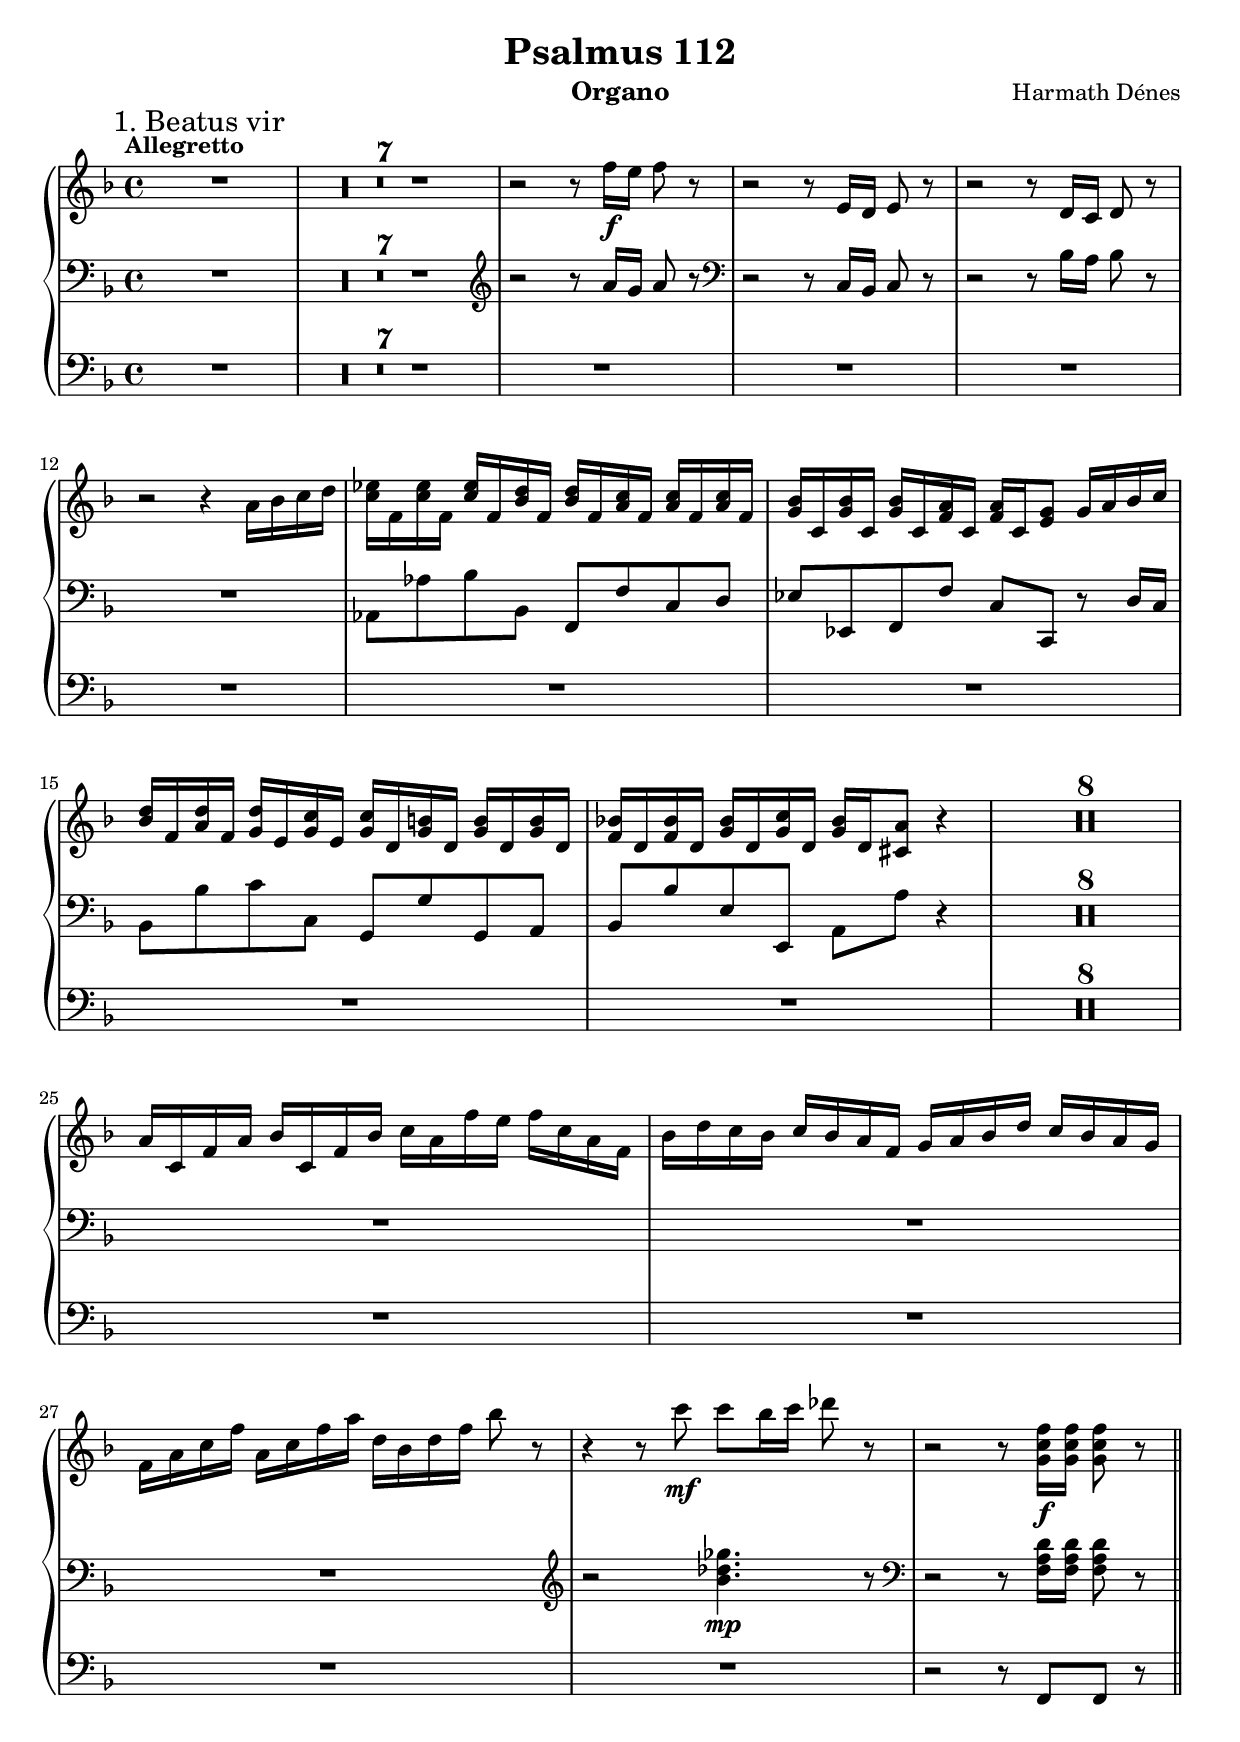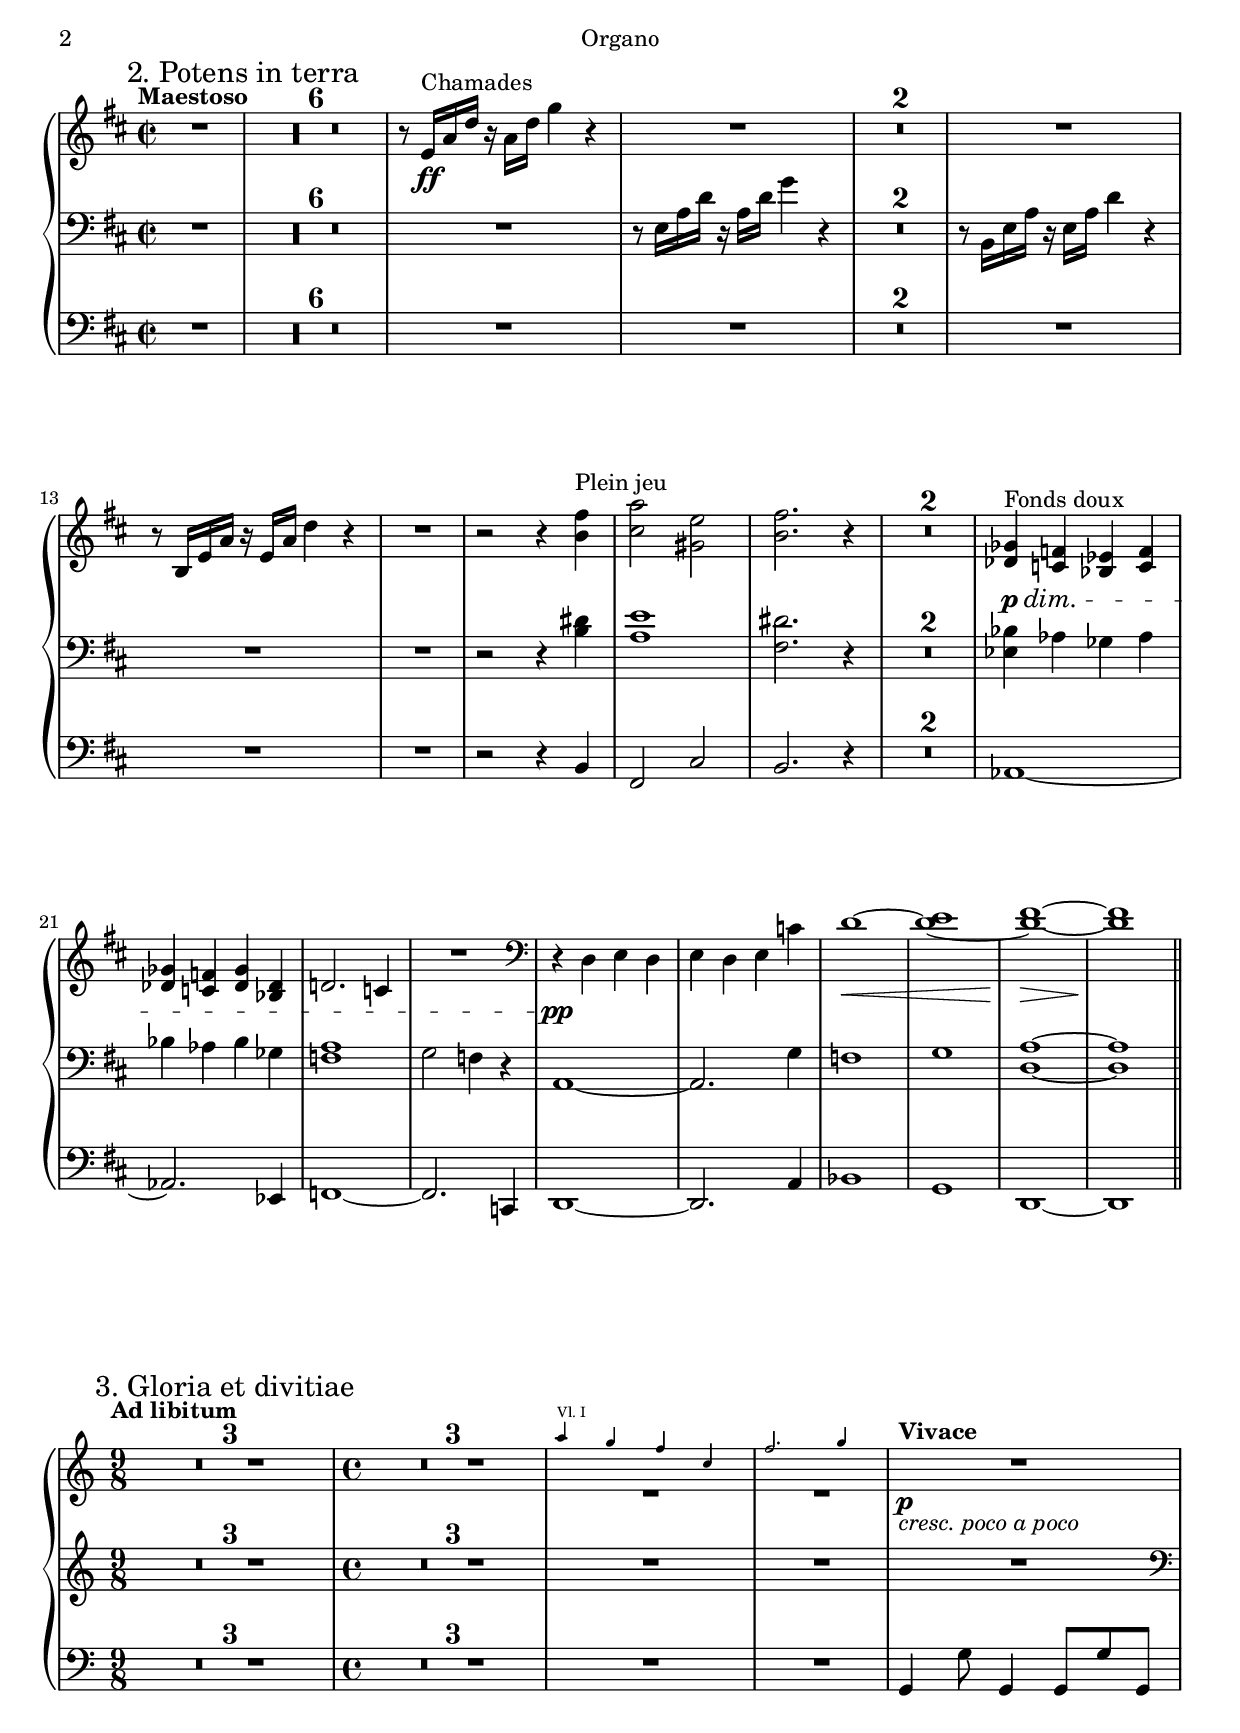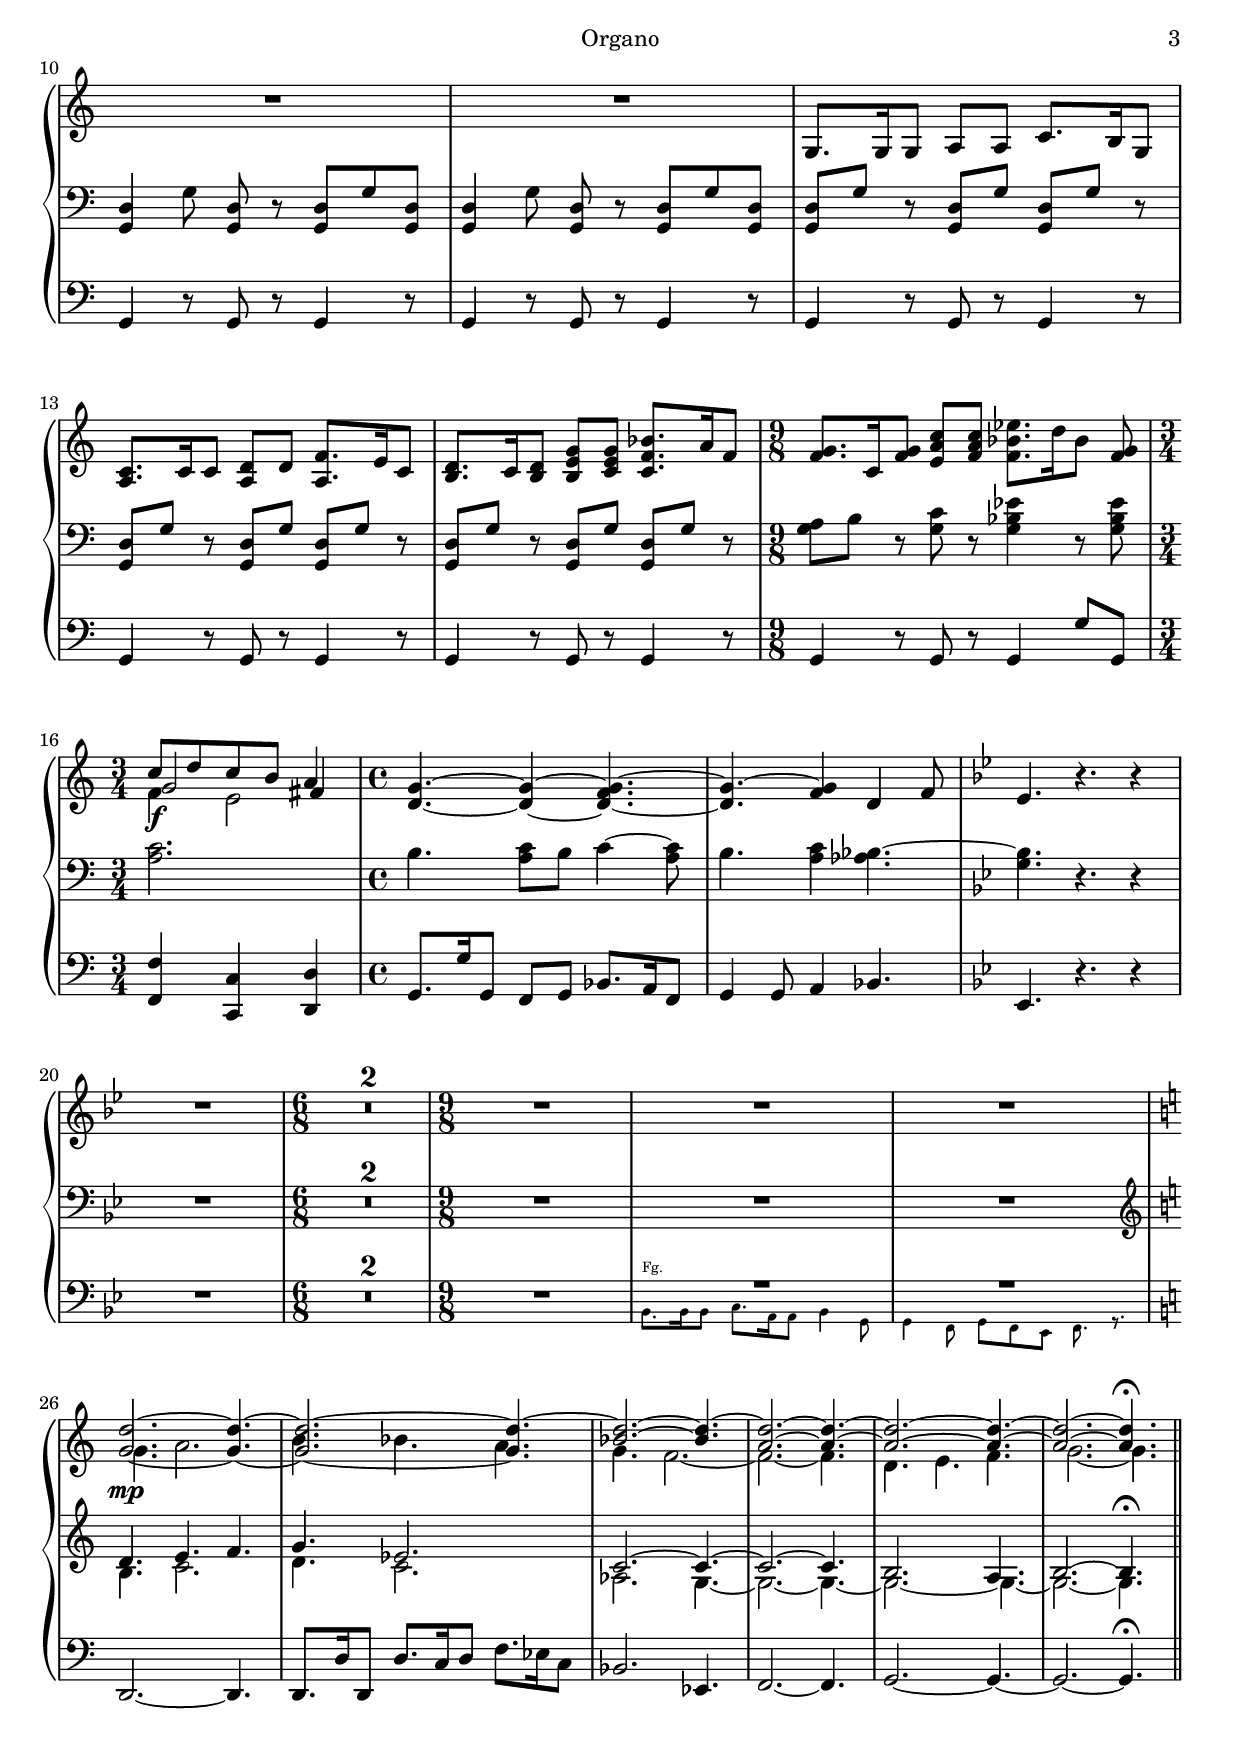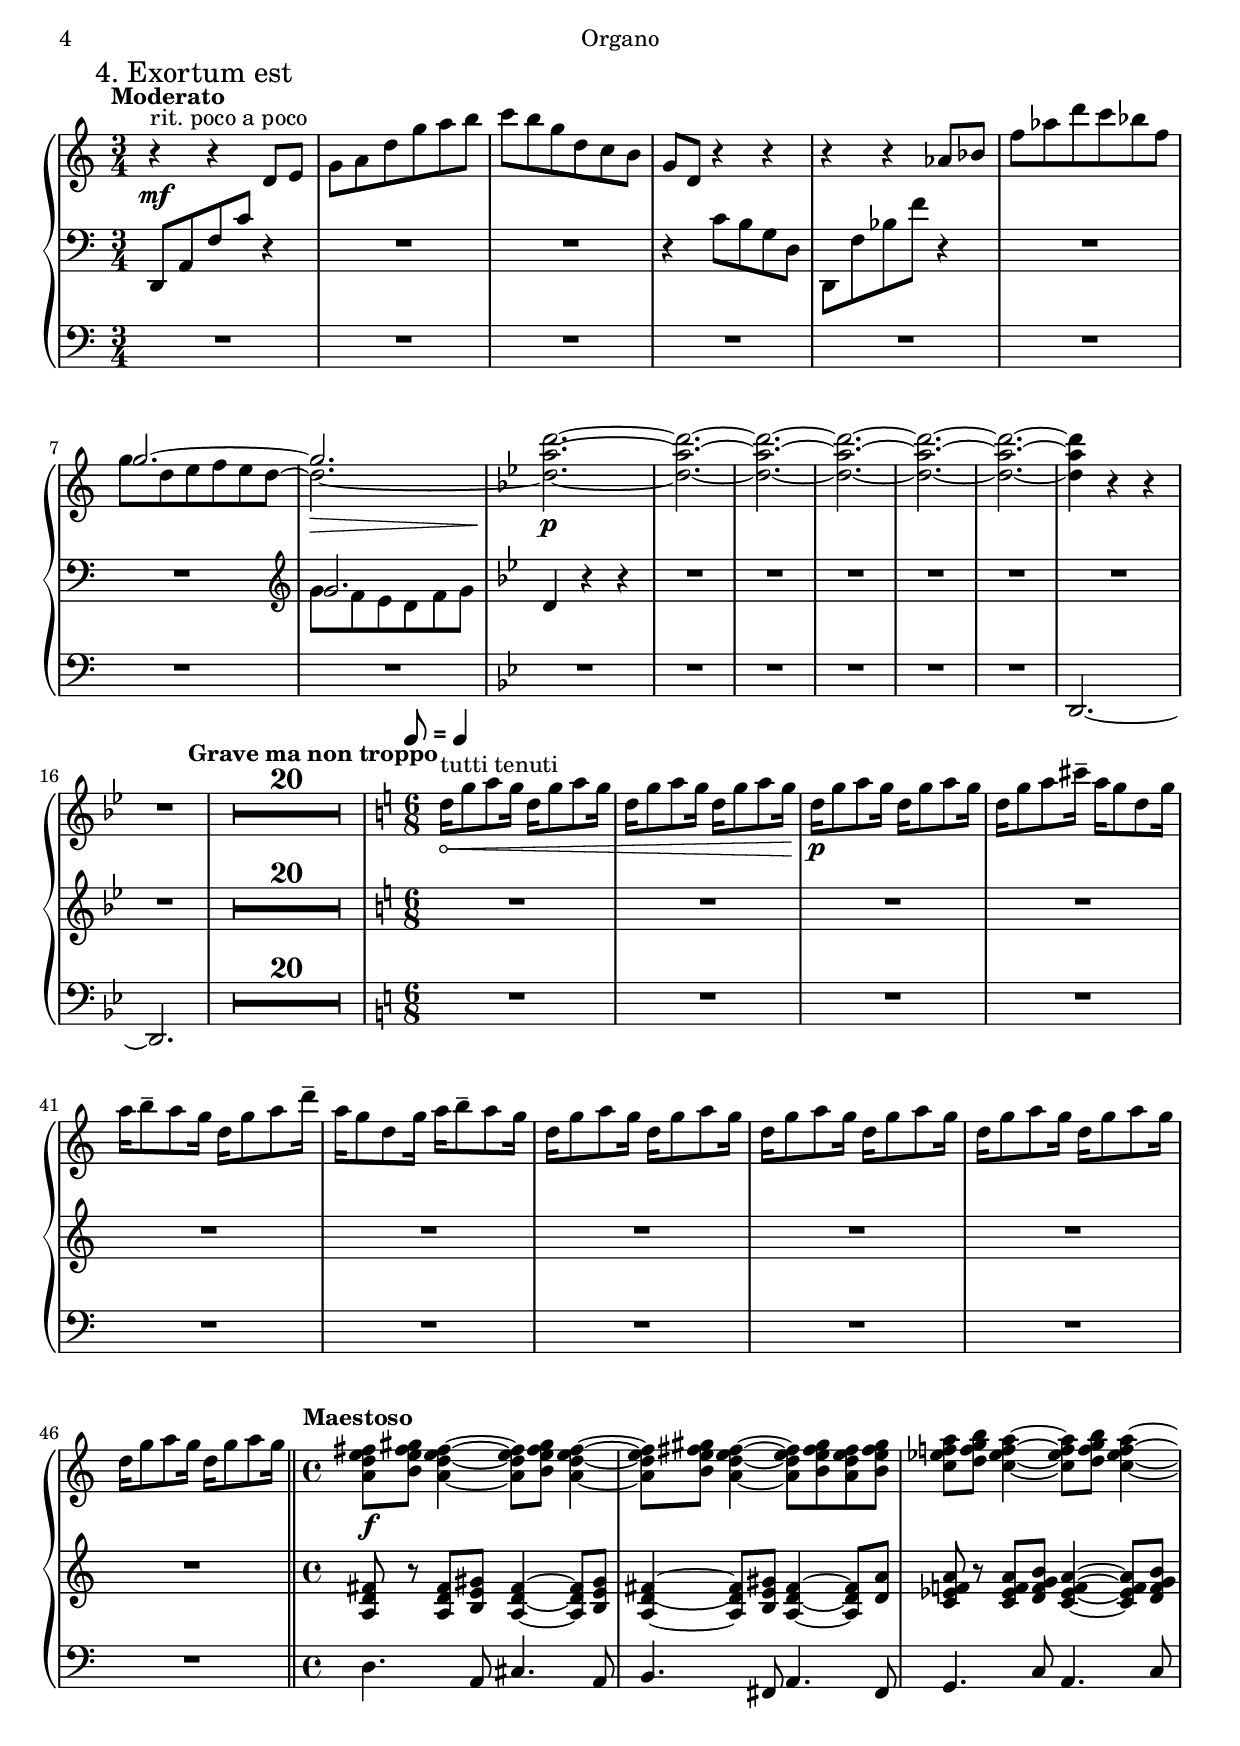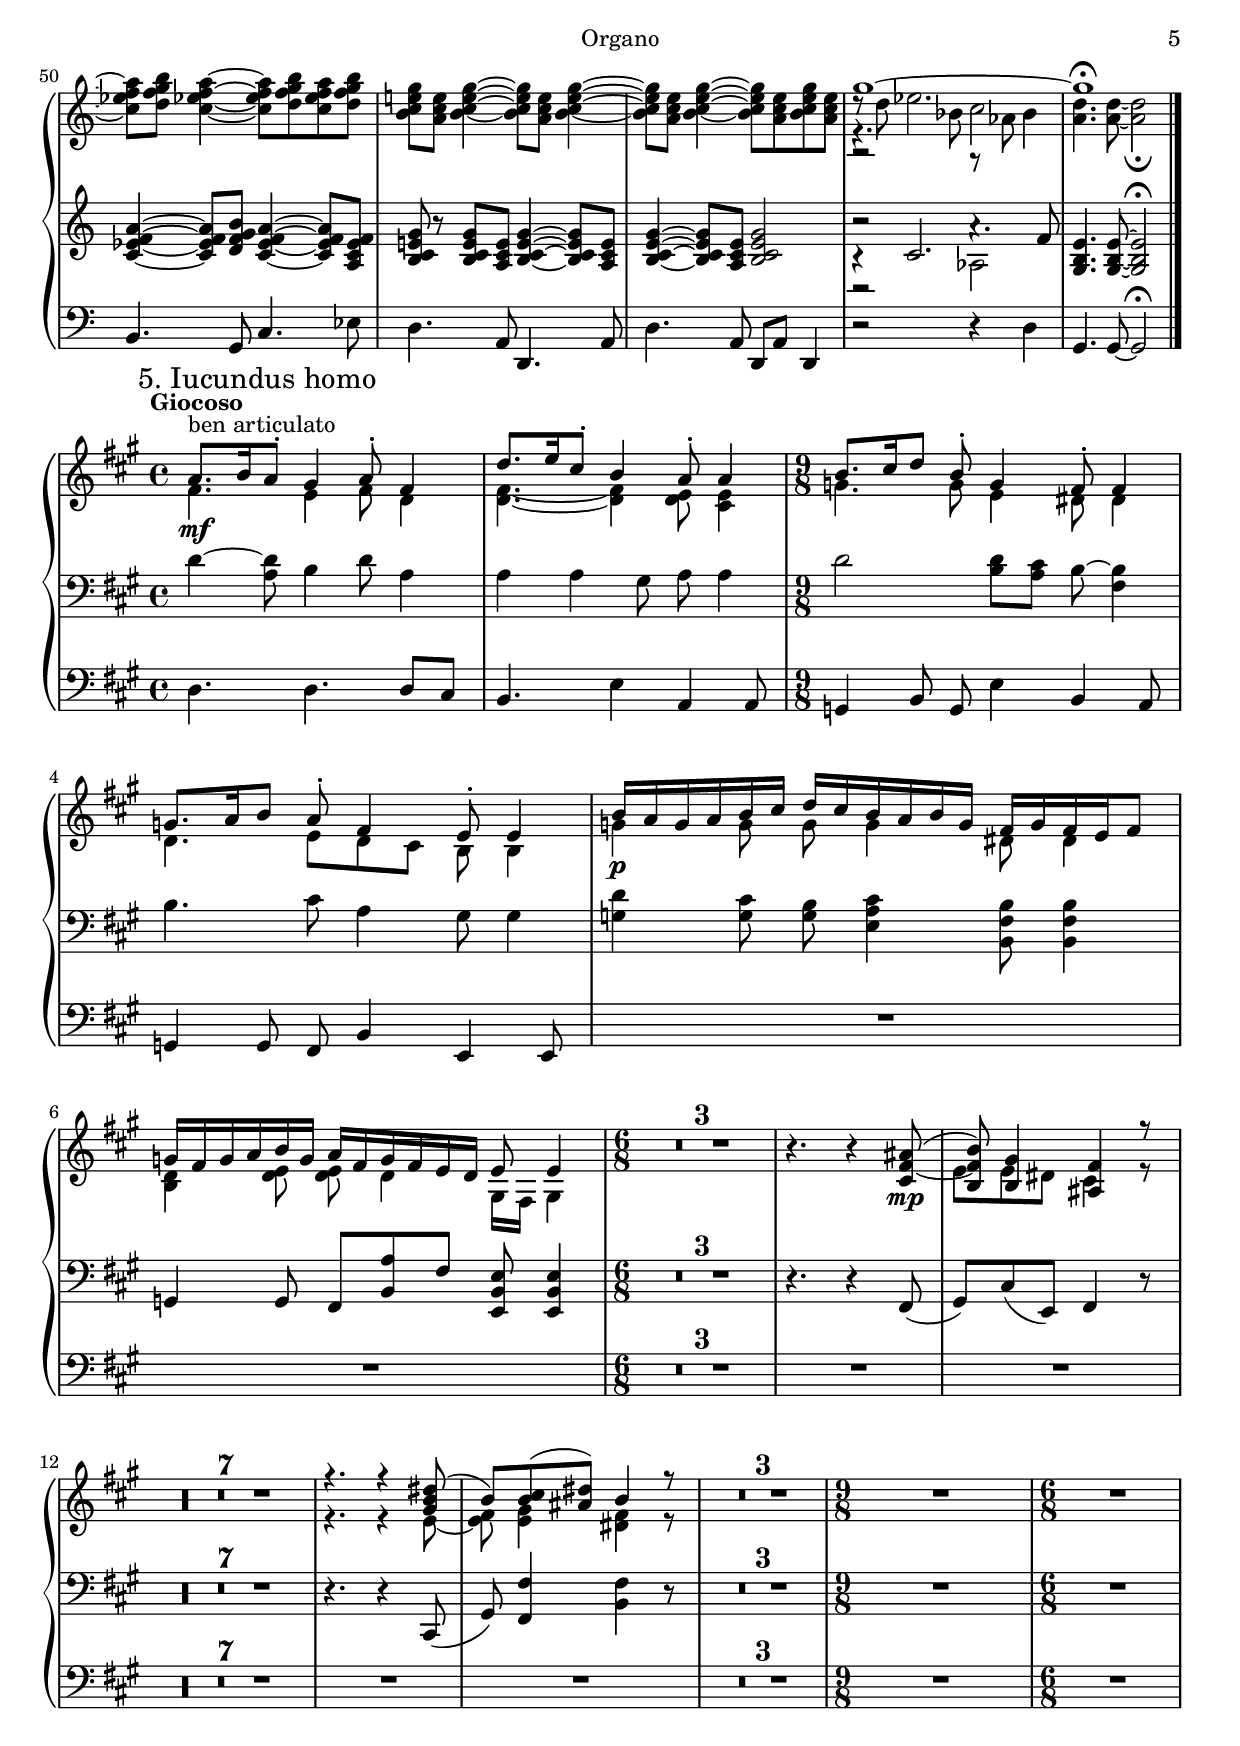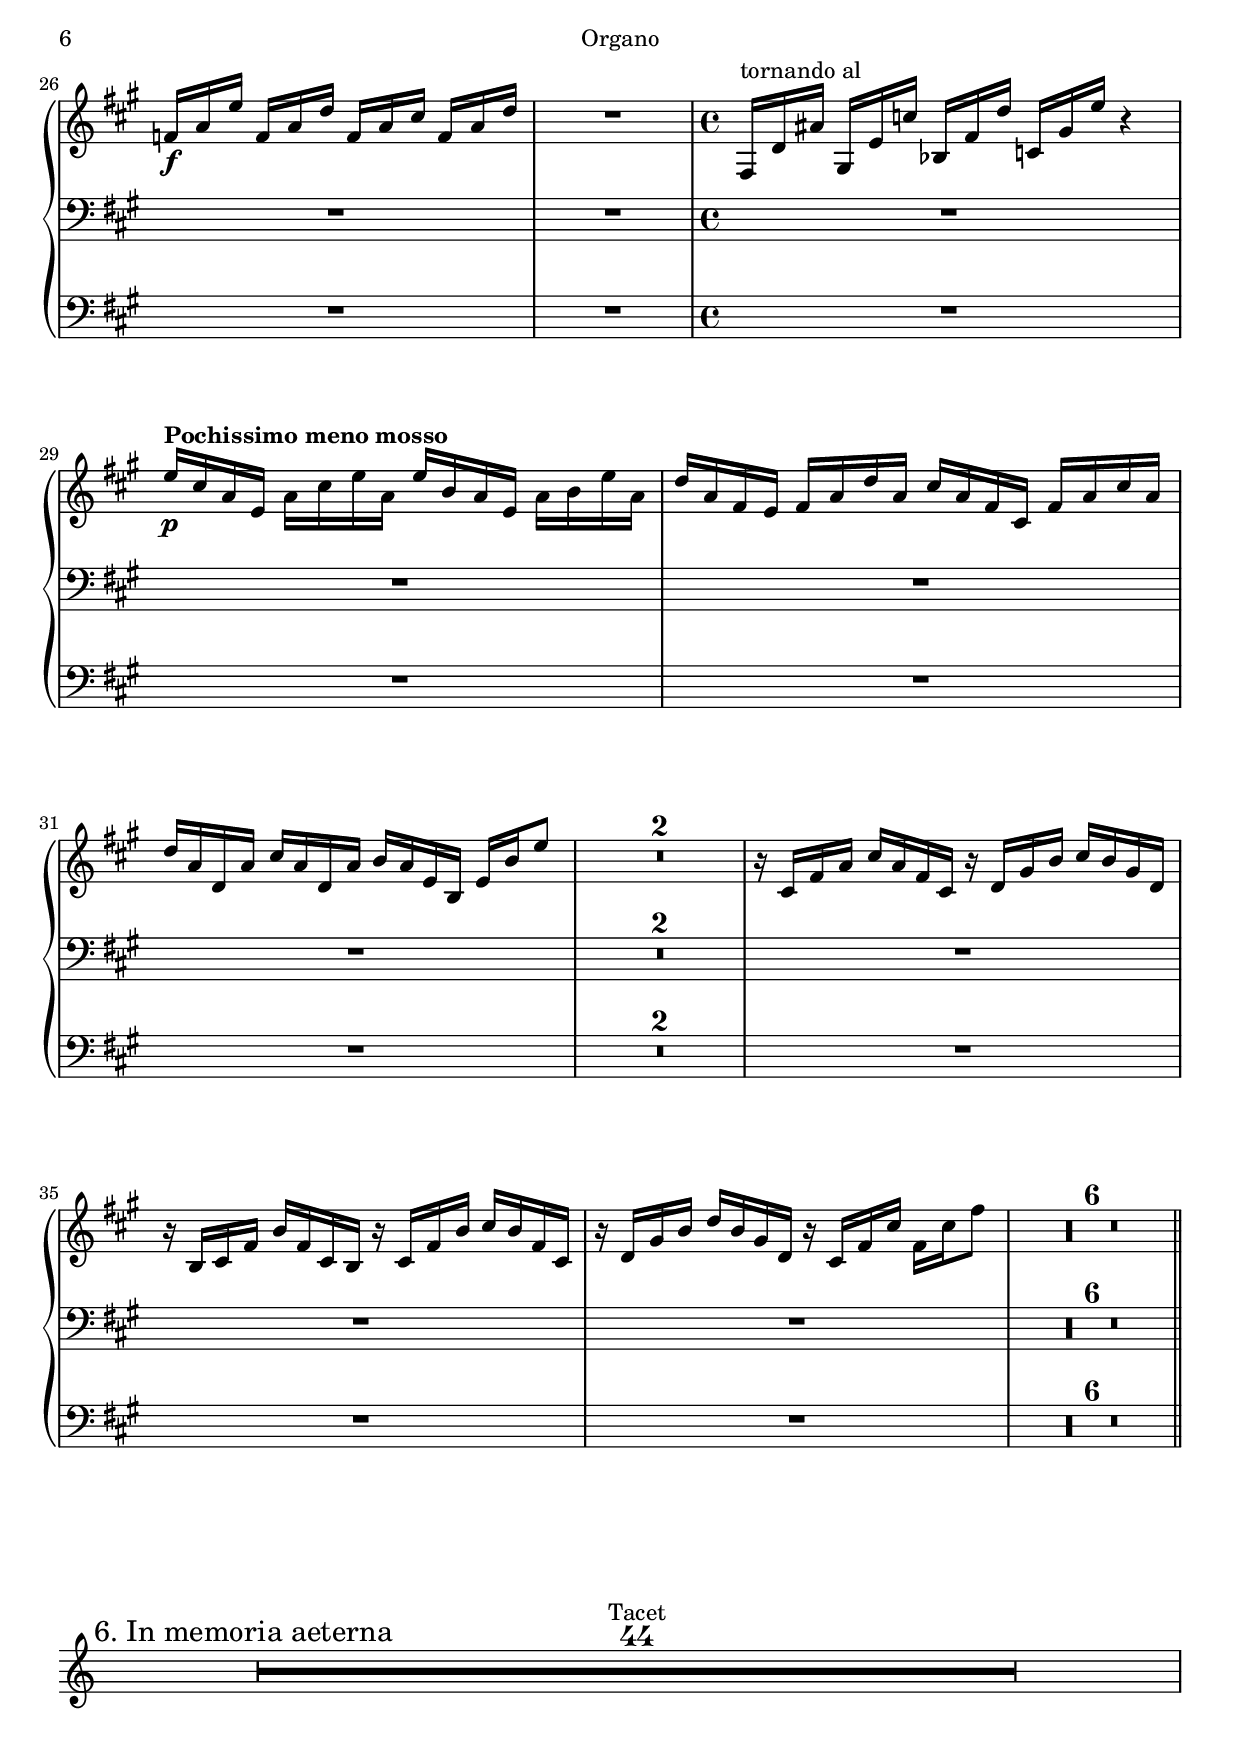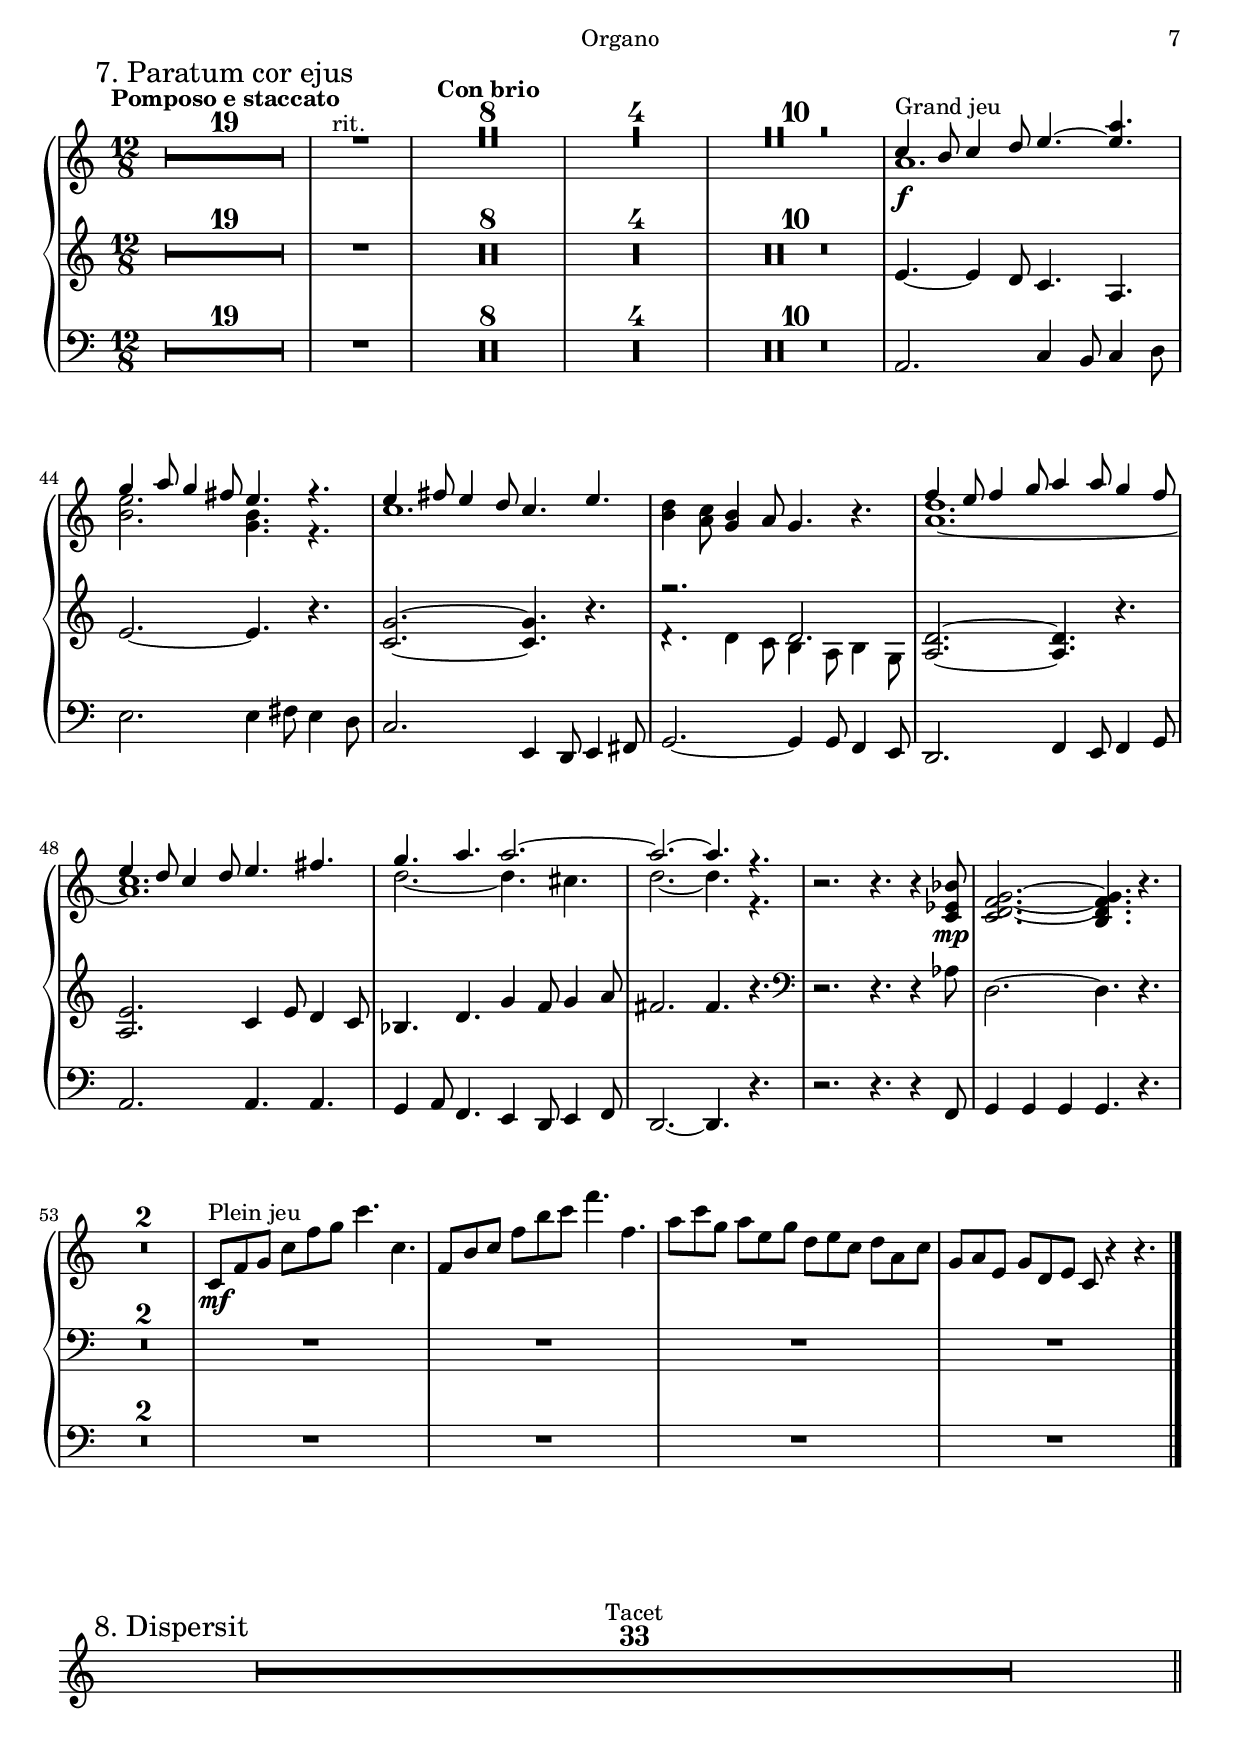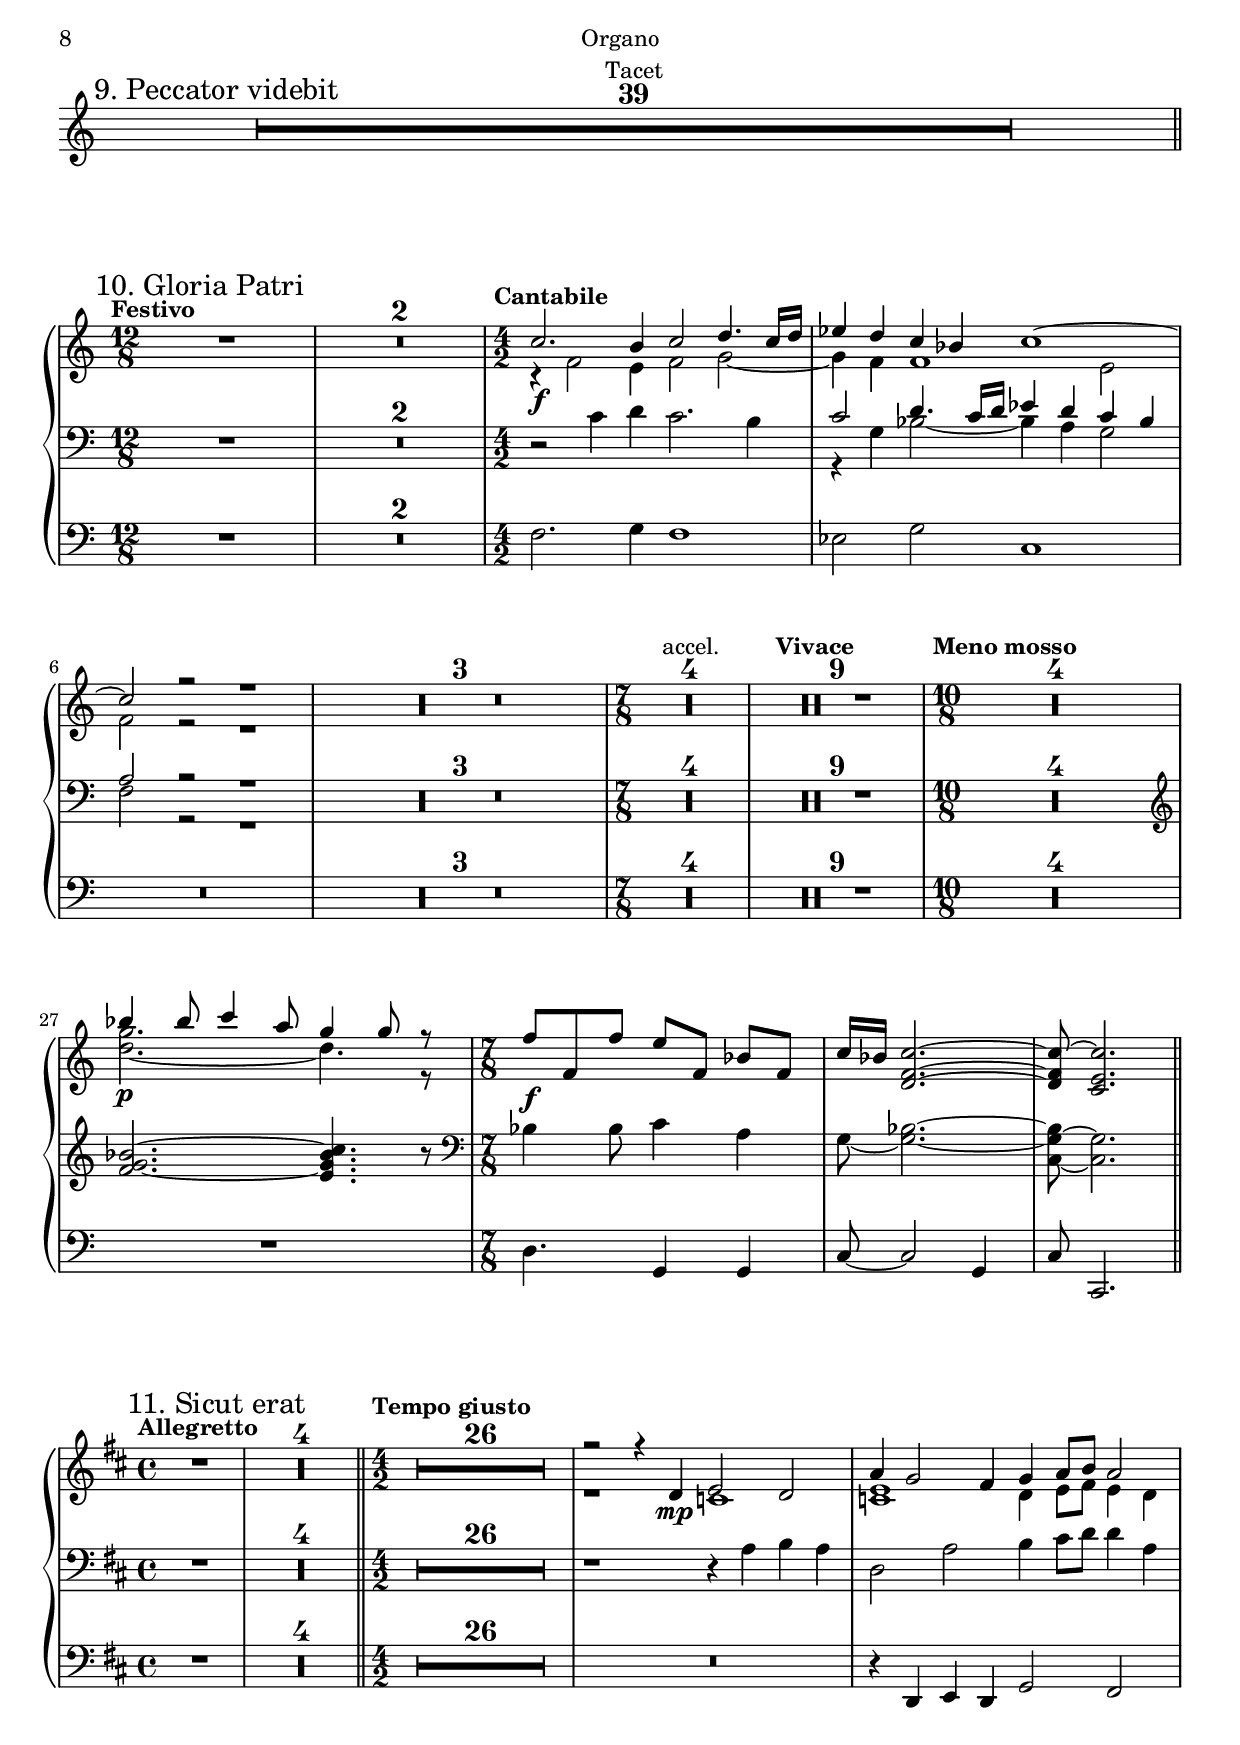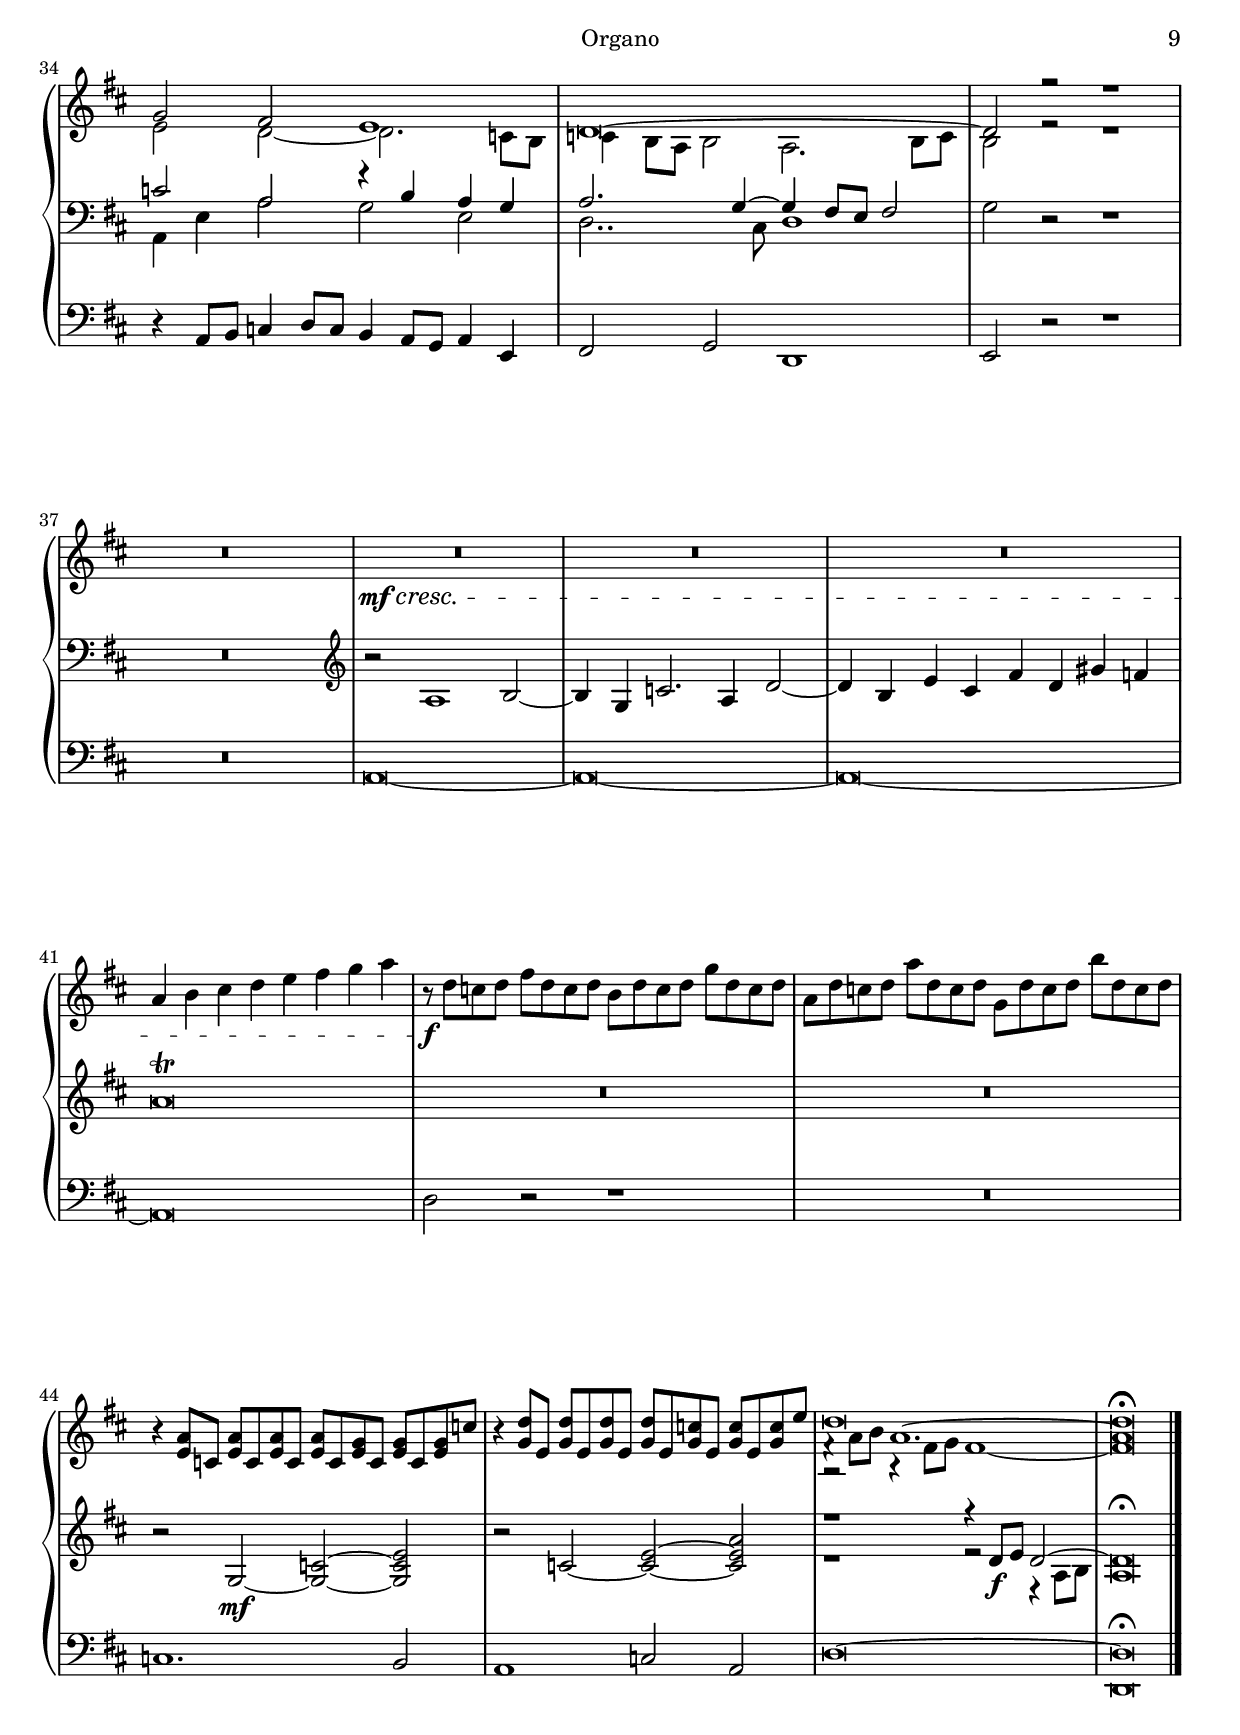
\include "Common.ily"

\header {
	instrument = "Organo"
}

\paper {
	page-breaking = #ly:page-turn-breaking
}

\score {
			\new PianoStaff \with { \consists "Page_turn_engraver" } <<
            \context Staff = "1" << 
            	\removeWithTag #'score \AGlobal
                \context Voice = "AOrganoMD" { \AOrganoMD }
                >> \context Staff = "2" <<
                \context Voice = "AOrganoMS" { \AOrganoMS }
                >> \context Staff = "3" <<
                \context Voice = "AOrganoPed" { \AOrganoPed }
                >>
            >>
}
\score {
			\new PianoStaff \with { \consists "Page_turn_engraver" } <<
            \context Staff = "1" <<
            	\removeWithTag #'score \BGlobal 
                \context Voice = "BOrganoMD" { \BOrganoMD }
                >> \context Staff = "2" <<
                \context Voice = "BOrganoMS" { \BOrganoMS }
                >> \context Staff = "3" <<
                \context Voice = "BOrganoPed" { \BOrganoPed }
                >>
            >>
}
\score {
	        \new PianoStaff \with { \consists "Page_turn_engraver" } <<
            \context Staff = "1" << 
            	\removeWithTag #'score \CGlobal
                \context Voice = "COrganoMDSopra" { \COrganoMDSopra }
                \context Voice = "COrganoMDSotto" { \COrganoMDSotto }
                \context Voice = "COrganoMDMezzo" { \COrganoMDMezzo }
                >> \context Staff = "2" <<
                \context Voice = "COrganoMSSopra" { \COrganoMSSopra }
                \context Voice = "COrganoMSSotto" { \COrganoMSSotto }
                >> \context Staff = "3" <<
                \context Voice = "COrganoPed" { \COrganoPed }
                >>
            >>
}
\score {
	        \new PianoStaff \with { \consists "Page_turn_engraver" } <<
            \context Staff = "1" <<
            	\removeWithTag #'score \DGlobal 
                \context Voice = "DOrganoMDSopra" { \DOrganoMDSopra }
                \context Voice = "DOrganoMDMezzoSopra" { \DOrganoMDMezzoSopra }
                \context Voice = "DOrganoMDMezzoSotto" { \DOrganoMDMezzoSotto }
                \context Voice = "DOrganoMDSotto" { \DOrganoMDSotto }
                >> \context Staff = "2" <<
                \context Voice = "DOrganoMSSopra" { \DOrganoMSSopra }
                \context Voice = "DOrganoMSMezzo" { \DOrganoMSMezzo }
                \context Voice = "DOrganoMSSotto" { \DOrganoMSSotto }
                >> \context Staff = "3" <<
                \context Voice = "DOrganoPed" { \DOrganoPed }
                >>
            >>
}
\score {
	        \new PianoStaff \with { \consists "Page_turn_engraver" } <<
            \context Staff = "1" <<
            	\removeWithTag #'score \EGlobal 
                \context Voice = "EOrganoMDSopra" { \EOrganoMDSopra }
                \context Voice = "EOrganoMDSotto" { \EOrganoMDSotto }
                >> \context Staff = "2" <<
                \context Voice = "EOrganoMS" { \EOrganoMS }
                >> \context Staff = "3" <<
                \context Voice = "EOrganoPed" { \EOrganoPed }
                >>
            >>
}
\score {
	\new Staff <<
		\FHeader
		\FTacet
	>>	
}
\score {
	        \new PianoStaff \with { \consists "Page_turn_engraver" } <<
            \context Staff = "1" <<
            	\removeWithTag #'score \GGlobal 
                \context Voice = "GOrganoMDSopra" { \GOrganoMDSopra }
                \context Voice = "GOrganoMDSotto" { \GOrganoMDSotto }
                >> \context Staff = "2" <<
                \context Voice = "GOrganoMSSopra" { \GOrganoMSSopra }
                \context Voice = "GOrganoMSSotto" { \GOrganoMSSotto }
                >> \context Staff = "3" <<
                \context Voice = "GOrganoPed" { \GOrganoPed }
                >>
            >>
}
\score {
	\new Staff <<
		\HHeader
		\HTacet
	>>	
}
\score {
	\new Staff <<
		\IHeader
		\ITacet
	>>	
}
\score {
	        \new PianoStaff \with { \consists "Page_turn_engraver" } <<
            \context Staff = "1" <<
            	\removeWithTag #'score \JGlobal 
                \context Voice = "JOrganoMDSopra" { \JOrganoMDSopra }
                \context Voice = "JOrganoMDSotto" { \JOrganoMDSotto }
                >> \context Staff = "2" <<
                \context Voice = "JOrganoMSSopra" { \JOrganoMSSopra }
                \context Voice = "JOrganoMSSotto" { \JOrganoMSSotto }
                >> \context Staff = "3" <<
                \context Voice = "JOrganoPed" { \JOrganoPed }
                >>
            >>
}
\score {
	        \new PianoStaff \with { \consists "Page_turn_engraver" } <<
            \context Staff = "1" <<
            	\removeWithTag #'score \KGlobal 
                \context Voice = "KOrganoMDSopra" { \KOrganoMDSopra }
                \context Voice = "KOrganoMDMezzo" { \KOrganoMDMezzo }
                \context Voice = "KOrganoMDSotto" { \KOrganoMDSotto }
                >> \context Staff = "2" <<
                \context Voice = "KOrganoMSSopra" { \KOrganoMSSopra }
                \context Voice = "KOrganoMSSotto" { \KOrganoMSSotto }
                >> \context Staff = "3" <<
                \context Voice = "KOrganoPed" { \KOrganoPed }
                >>
            >>
}